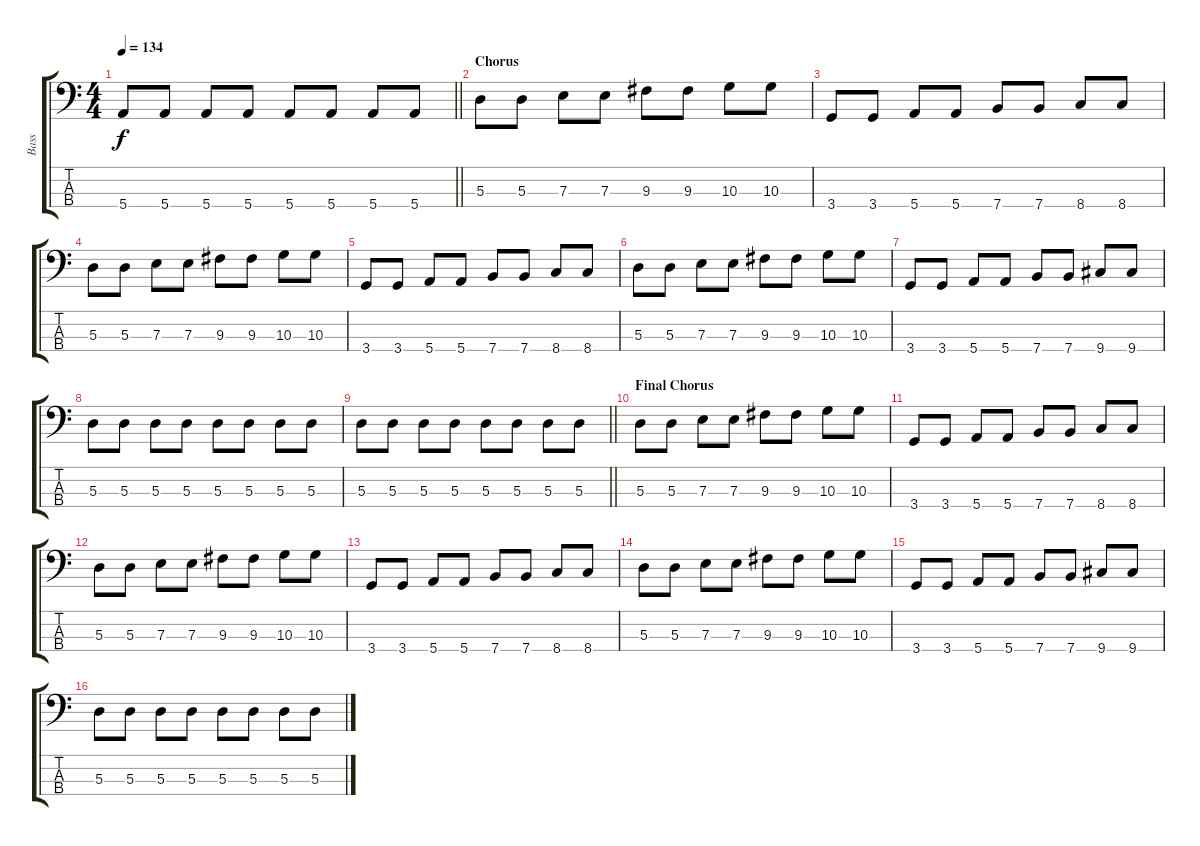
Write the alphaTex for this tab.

\track ("Bass" "Bass") {instrument electricbassfinger}
\staff {score tabs}
\tuning (G2 D2 A1 E1) {hide}
\ts (4 4)
\tempo 134
\clef f4
\barLineRight lightlight
\ks c
5.4.8{dy f} 5.4.8 5.4.8 5.4.8 5.4.8 5.4.8 5.4.8 5.4.8 |
\section ("" "Chorus")
5.3.8 5.3.8 7.3.8 7.3.8 9.3.8 9.3.8 10.3.8 10.3.8 |
3.4.8 3.4.8 5.4.8 5.4.8 7.4.8 7.4.8 8.4.8 8.4.8 |
5.3.8 5.3.8 7.3.8 7.3.8 9.3.8 9.3.8 10.3.8 10.3.8 |
3.4.8 3.4.8 5.4.8 5.4.8 7.4.8 7.4.8 8.4.8 8.4.8 |
5.3.8 5.3.8 7.3.8 7.3.8 9.3.8 9.3.8 10.3.8 10.3.8 |
3.4.8 3.4.8 5.4.8 5.4.8 7.4.8 7.4.8 9.4.8 9.4.8 |
5.3.8 5.3.8 5.3.8 5.3.8 5.3.8 5.3.8 5.3.8 5.3.8 |
\barLineRight lightlight
5.3.8 5.3.8 5.3.8 5.3.8 5.3.8 5.3.8 5.3.8 5.3.8 |
\section ("" "Final Chorus")
5.3.8 5.3.8 7.3.8 7.3.8 9.3.8 9.3.8 10.3.8 10.3.8 |
3.4.8 3.4.8 5.4.8 5.4.8 7.4.8 7.4.8 8.4.8 8.4.8 |
5.3.8 5.3.8 7.3.8 7.3.8 9.3.8 9.3.8 10.3.8 10.3.8 |
3.4.8 3.4.8 5.4.8 5.4.8 7.4.8 7.4.8 8.4.8 8.4.8 |
5.3.8 5.3.8 7.3.8 7.3.8 9.3.8 9.3.8 10.3.8 10.3.8 |
3.4.8 3.4.8 5.4.8 5.4.8 7.4.8 7.4.8 9.4.8 9.4.8 |
5.3.8 5.3.8 5.3.8 5.3.8 5.3.8 5.3.8 5.3.8 5.3.8
